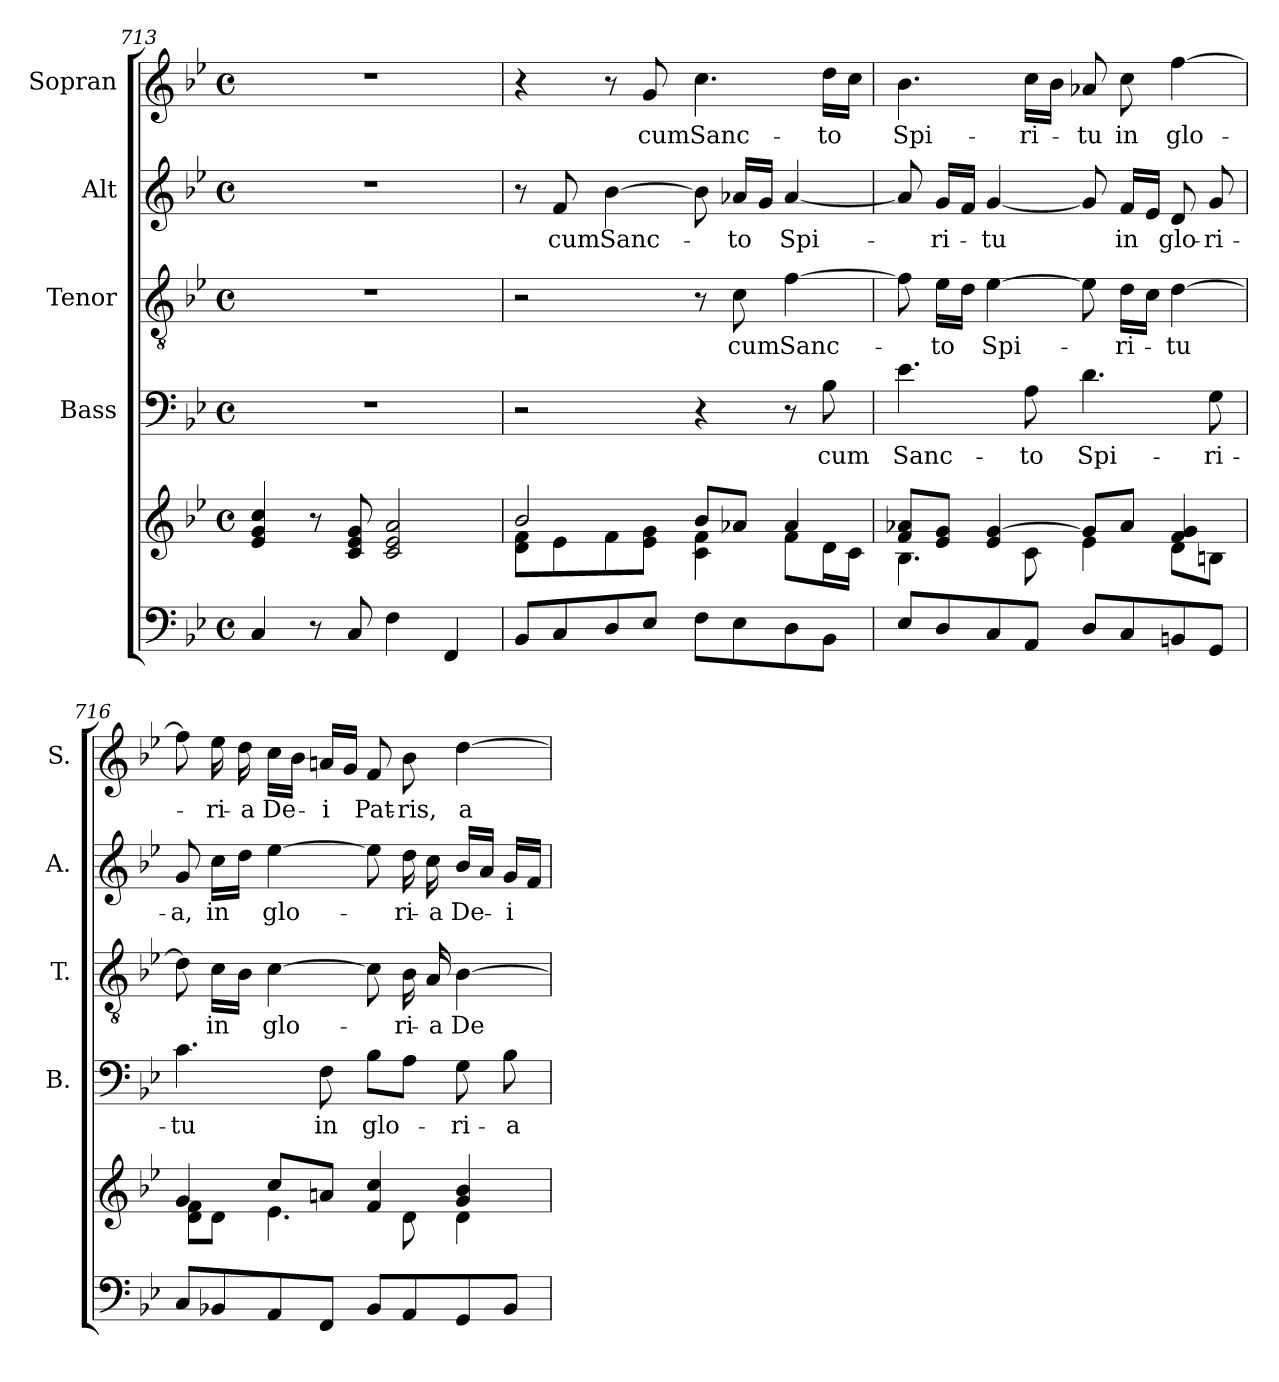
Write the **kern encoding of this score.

**kern	**kern	**kern	**text	**kern	**text	**kern	**text	**kern	**text
*part5	*part5	*part4	*part4	*part3	*part3	*part2	*part2	*part1	*part1
*staff6	*staff5	*staff4	*staff4	*staff3	*staff3	*staff2	*staff2	*staff1	*staff1
*	*	*I"Bass	*	*I"Tenor	*	*I"Alt	*	*I"Sopran	*
*	*	*I'B.	*	*I'T.	*	*I'A.	*	*I'S.	*
*clefF4	*clefG2	*clefF4	*	*clefGv2	*	*clefG2	*	*clefG2	*
*k[b-e-]	*k[b-e-]	*k[b-e-]	*	*k[b-e-]	*	*k[b-e-]	*	*k[b-e-]	*
*B-:	*B-:	*B-:	*	*B-:	*	*B-:	*	*B-:	*
*M4/4	*M4/4	*M4/4	*	*M4/4	*	*M4/4	*	*M4/4	*
*met(c)	*met(c)	*met(c)	*	*met(c)	*	*met(c)	*	*met(c)	*
=713	=713	=713	=713	=713	=713	=713	=713	=713	=713
4C/	4e-/ 4g/ 4cc/	1r	.	1r	.	1r	.	1r	.
8r	8r	.	.	.	.	.	.	.	.
8C/	8c/ 8e-/ 8g/	.	.	.	.	.	.	.	.
4F\	2c/ 2e-/ 2a/	.	.	.	.	.	.	.	.
4FF/	.	.	.	.	.	.	.	.	.
!!LO:PB:g=z
=714	=714	=714	=714	=714	=714	=714	=714	=714	=714
*	*^	*	*	*	*	*	*	*	*
8BB-/L	2b-/	8d\ 8f\L	2r	.	2r	.	8r	.	4r	.
!	!	!	!	!	!	!	!	!LO:LY:b	!	!
8C/	.	8e-\	.	.	.	.	8f/	cum	.	.
!	!	!	!	!	!	!	!	!LO:LY:b	!	!
8D/	.	8f\	.	.	.	.	[4b-\	Sanc-	8r	.
!	!	!	!	!	!	!	!	!	!	!LO:LY:b
8E-/J	.	8e-\ 8g\J	.	.	.	.	.	.	8g/	cum
!	!	!	!	!	!	!	!	!	!	!LO:LY:b
8F\L	8b-/L	4c\ 4f\	4r	.	8r	.	8b-\]	.	4.cc\	Sanc-
!	!	!	!	!	!	!LO:LY:b	!	!LO:LY:b	!	!
8E-\	8a-X/J	.	.	.	8c\	cum	16a-X/LL	-to	.	.
.	.	.	.	.	.	.	16g/JJ	.	.	.
!	!	!	!	!	!	!LO:LY:b	!	!LO:LY:b	!	!
8D\	4a-/	8f\L	8r	.	[4f\	Sanc-	[4a-/	Spi-	.	.
!	!	!	!	!LO:LY:b	!	!	!	!	!	!LO:LY:b
8BB-\J	.	16d\L	8B-\	cum	.	.	.	.	16dd\LL	-to
.	.	16c\JJ	.	.	.	.	.	.	16cc\JJ	.
=715	=715	=715	=715	=715	=715	=715	=715	=715	=715	=715
!	!	!	!	!LO:LY:b	!	!	!	!	!	!LO:LY:b
8E-/L	8f/ 8a-X/L	4.B-\	4.e-\	Sanc-	8f\]	.	8a-/]	.	4.b-\	Spi-
!	!	!	!	!	!	!LO:LY:b	!	!LO:LY:b	!	!
8D/	8e-/ 8g/J	.	.	.	16e-\LL	-to	16g/LL	-ri-	.	.
.	.	.	.	.	16d\JJ	.	16f/JJ	.	.	.
!	!	!	!	!	!	!LO:LY:b	!	!LO:LY:b	!	!
8C/	4e-/ [>4g/	.	.	.	[4e-\	Spi-	[4g/	-tu	.	.
!	!	!	!	!LO:LY:b	!	!	!	!	!	!LO:LY:b
8AA/J	.	8c\	8A\	-to	.	.	.	.	16cc\LL	-ri-
.	.	.	.	.	.	.	.	.	16b-\JJ	.
!	!	!	!	!LO:LY:b	!	!	!	!	!	!LO:LY:b
8D/L	8g/L]	4e-\	4.d\	Spi-	8e-\]	.	8g/]	.	8a-X/	-tu
!	!	!	!	!	!	!LO:LY:b	!	!LO:LY:b	!	!LO:LY:b
8C/	8a-/J	.	.	.	16d\LL	-ri-	16f/LL	in	8cc\	in
.	.	.	.	.	16c\JJ	.	16e-/JJ	.	.	.
!	!	!	!	!	!	!LO:LY:b	!	!LO:LY:b	!	!LO:LY:b
8BBn/	4f/ 4g/	8d\L	.	.	[4d\	-tu	8d/	glo-	[4ff\	glo-
!	!	!	!	!LO:LY:b	!	!	!	!LO:LY:b	!	!
8GG/J	.	8Bn\J	8G\	-ri-	.	.	8g/	-ri-	.	.
=716	=716	=716	=716	=716	=716	=716	=716	=716	=716	=716
!	!	!	!	!LO:LY:b	!	!	!	!LO:LY:b	!	!
8C/L	4g/	8d\ 8f\L	4.c\	-tu	8d\]	.	8g/	-a,	8ff\]	.
!	!	!	!	!	!	!LO:LY:b	!	!LO:LY:b	!	!LO:LY:b
8BB-X/	.	8d\J	.	.	16c\LL	in	16cc\LL	in	16ee-\	-ri-
!	!	!	!	!	!	!	!	!	!	!LO:LY:b
.	.	.	.	.	16B-\JJ	.	16dd\JJ	.	16dd\	-a
!	!	!	!	!	!	!LO:LY:b	!	!LO:LY:b	!	!LO:LY:b
8AA/	8cc/L	4.e-\	.	.	[4c\	glo-	[4ee-\	glo-	16cc\LL	De-
.	.	.	.	.	.	.	.	.	16b-\JJ	.
!	!	!	!	!LO:LY:b	!	!	!	!	!	!LO:LY:b
8FF/J	8an/J	.	8F\	in	.	.	.	.	16an/LL	-i
.	.	.	.	.	.	.	.	.	16g/JJ	.
!	!	!	!	!LO:LY:b	!	!	!	!	!	!LO:LY:b
8BB-/L	4f/ 4cc/	.	8B-\L	glo-	8c\]	.	8ee-\]	.	8f/	Pat-
!	!	!	!	!	!	!LO:LY:b	!	!LO:LY:b	!	!LO:LY:b
8AA/	.	8d\	8A\J	.	16B-\	-ri-	16dd\	-ri-	8b-\	-ris,
!	!	!	!	!	!	!LO:LY:b	!	!LO:LY:b	!	!
.	.	.	.	.	16A/	-a	16cc\	-a	.	.
!	!	!	!	!LO:LY:b	!	!LO:LY:b	!	!LO:LY:b	!	!LO:LY:b
8GG/	4g/ 4b-/	4d\	8G\	-ri-	[4B-\	De-	16b-/LL	De-	[4dd\	a-
.	.	.	.	.	.	.	16a/JJ	.	.	.
!	!	!	!	!LO:LY:b	!	!	!	!LO:LY:b	!	!
8BB-/J	.	.	8B-\	-a	.	.	16g/LL	-i	.	.
.	.	.	.	.	.	.	16f/JJ	.	.	.
*	*v	*v	*	*	*	*	*	*	*	*
=	=	=	=	=	=	=	=	=	=
*-	*-	*-	*-	*-	*-	*-	*-	*-	*-
